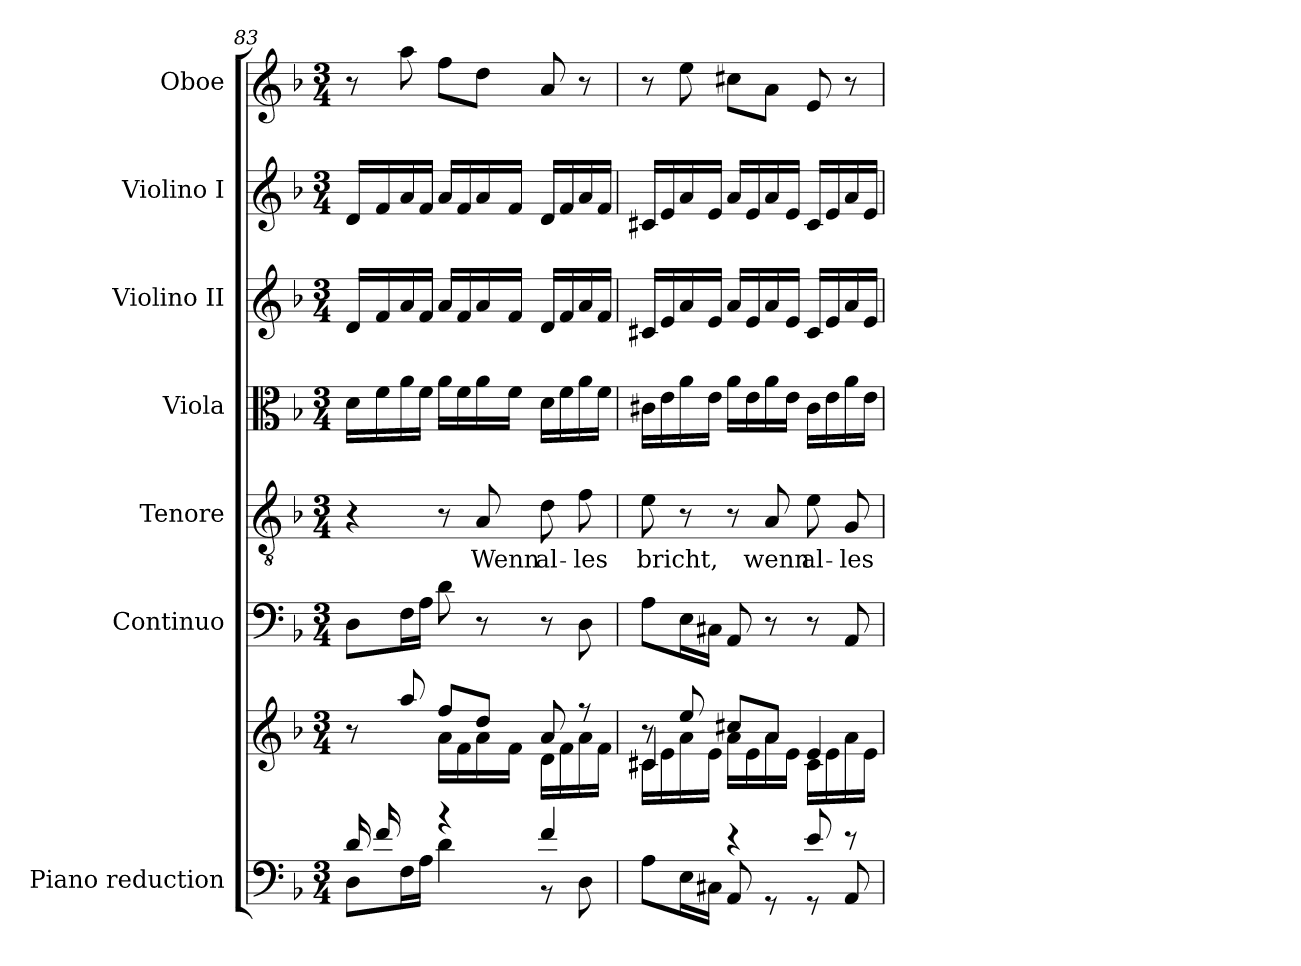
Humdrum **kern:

**kern	**kern	**kern	**kern	**text	**kern	**kern	**kern	**kern
*part7	*part7	*part6	*part5	*part5	*part4	*part3	*part2	*part1
*staff8	*staff7	*staff6	*staff5	*staff5	*staff4	*staff3	*staff2	*staff1
*I"Piano reduction	*	*I"Continuo	*I"Tenore	*	*I"Viola	*I"Violino II	*I"Violino I	*I"Oboe
*I'Pno	*	*	*	*	*I'Vla	*I'Vln	*I'Vln	*I'Ob
*clefF4	*clefG2	*clefF4	*clefGv2	*	*clefC3	*clefG2	*clefG2	*clefG2
*k[b-]	*k[b-]	*k[b-]	*k[b-]	*	*k[b-]	*k[b-]	*k[b-]	*k[b-]
*M3/4	*M3/4	*M3/4	*M3/4	*	*M3/4	*M3/4	*M3/4	*M3/4
=83	=83	=83	=83	=83	=83	=83	=83	=83
*^	*^	*	*	*	*	*	*	*
*	*^	*	*	*	*	*	*	*	*	*
16d/LL	4ryy	8D\L	8r	8ryy	8D\L	4r	.	16d\LL	16d/LL	16d/LL	8r
16f/	.	.	.	.	.	.	.	16f\	16f/	16f/	.
2ryy	.	16F\L	8aa/	16a\	16F\L	.	.	16a\	16a/	16a/	8aa\
.	.	16A\JJ	.	16f\JJ	16A\JJ	.	.	16f\JJ	16f/JJ	16f/JJ	.
.	4r	4d\	8ff/L	16a\LL	8d\	8r	.	16a\LL	16a/LL	16a/LL	8ff\L
.	.	.	.	16f\	.	.	.	16f\	16f/	16f/	.
!	!	!	!	!	!	!	!LO:LY:b	!	!	!	!
.	.	.	8dd/J	16a\	8r	8A/	Wenn	16a\	16a/	16a/	8dd\J
.	.	.	.	16f\JJ	.	.	.	16f\JJ	16f/JJ	16f/JJ	.
!	!	!	!	!	!	!	!LO:LY:b	!	!	!	!
.	4f/	8r	8a/	16d\LL	8r	8d\	al-	16d\LL	16d/LL	16d/LL	8a/
.	.	.	.	16f\	.	.	.	16f\	16f/	16f/	.
!	!	!	!	!	!	!	!LO:LY:b	!	!	!	!
8ryy	.	8D\	8r	16a\	8D\	8f\	-les	16a\	16a/	16a/	8r
.	.	.	.	16f\JJ	.	.	.	16f\JJ	16f/JJ	16f/JJ	.
*	*v	*v	*	*	*	*	*	*	*	*	*
=84	=84	=84	=84	=84	=84	=84	=84	=84	=84	=84
*	*	*	*^	*	*	*	*	*	*	*
!	!	!	!	!	!	!	!LO:LY:b	!	!	!	!
4ryy	8A\L	8r	16c#X\LL	4c#/	8A\L	8e\	bricht,	16c#X\LL	16c#X/LL	16c#X/LL	8r
.	.	.	16e\	.	.	.	.	16e\	16e/	16e/	.
.	16E\L	8ee/	16a\	.	16E\L	8r	.	16a\	16a/	16a/	8ee\
.	16C#X\JJ	.	16e\JJ	.	16C#X\JJ	.	.	16e\JJ	16e/JJ	16e/JJ	.
4r	8AA/	8cc#X/L	16a\LL	2ryy	8AA/	8r	.	16a\LL	16a/LL	16a/LL	8cc#X\L
.	.	.	16e\	.	.	.	.	16e\	16e/	16e/	.
!	!	!	!	!	!	!	!LO:LY:b	!	!	!	!
.	8r	8a/J	16a\	.	8r	8A/	wenn	16a\	16a/	16a/	8a\J
.	.	.	16e\JJ	.	.	.	.	16e\JJ	16e/JJ	16e/JJ	.
!	!	!	!	!	!	!	!LO:LY:b	!	!	!	!
8e/	8r	4e/	16c#\LL	.	8r	8e\	al-	16c#\LL	16c#/LL	16c#/LL	8e/
.	.	.	16e\	.	.	.	.	16e\	16e/	16e/	.
!	!	!	!	!	!	!	!LO:LY:b	!	!	!	!
8r	8AA/	.	16a\	.	8AA/	8G/	-les	16a\	16a/	16a/	8r
.	.	.	16e\JJ	.	.	.	.	16e\JJ	16e/JJ	16e/JJ	.
*v	*v	*	*	*	*	*	*	*	*	*	*
*	*v	*v	*v	*	*	*	*	*	*	*
=	=	=	=	=	=	=	=	=
*-	*-	*-	*-	*-	*-	*-	*-	*-
